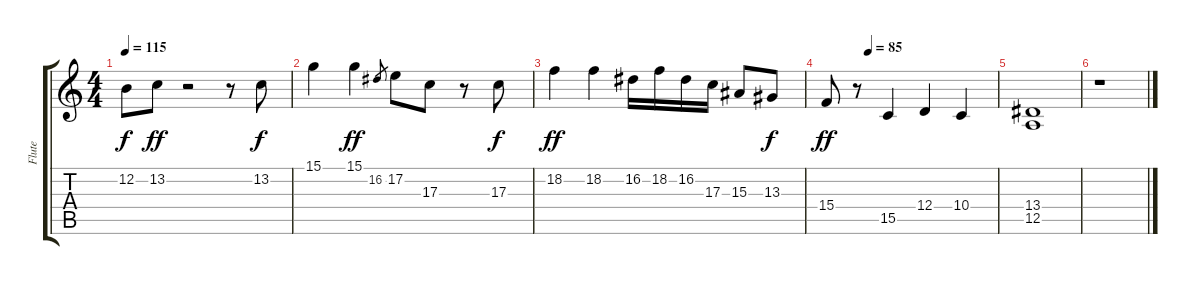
\track ("Flute" "Flute") {instrument flute}
\staff {score tabs}
\tuning (E4 B3 G3 D3 A2 E2) {hide}
\ts (4 4)
\tempo 115
\clef g2
\ks c
12.2.8{dy f} 13.2.8{dy ff} r.2 r.8 13.2.8{dy f} |
15.1.4 15.1.4{dy ff} 16.2.8{gr} 17.2.8 17.3.8 r.8 17.3.8{dy f} |
18.2.4{dy ff} 18.2.4 16.2.16 18.2.16 16.2.16 17.3.16 15.3.8 13.3.8{dy f} |
\tempo (85 0.25)
15.4.8{dy ff} r.8 15.5.4 12.4.4 10.4.4 |
(13.4 12.5).1 |
r.1
